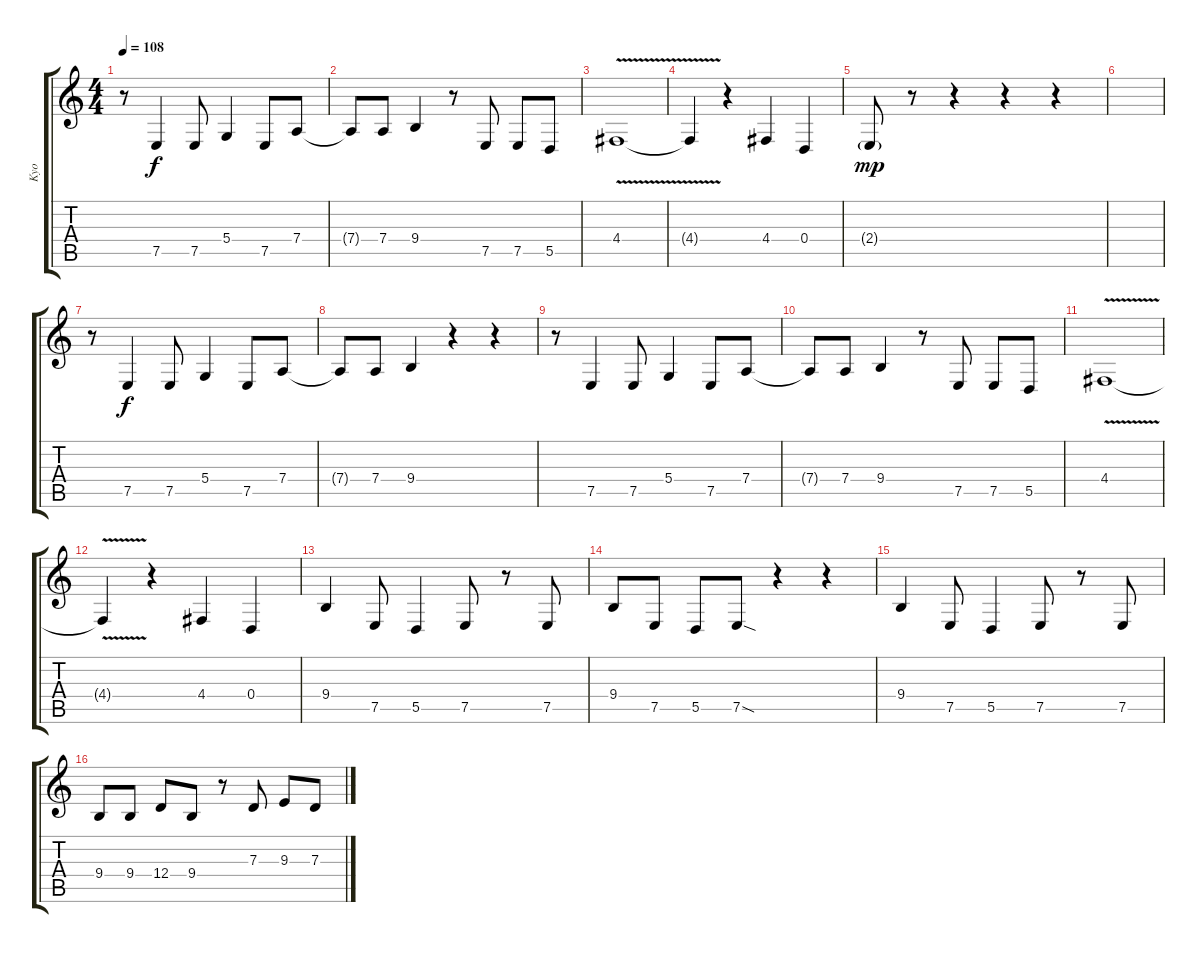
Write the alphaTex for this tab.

\track ("Kyo" "Kyo") {instrument viola}
\staff {score tabs}
\tuning (E4 B3 G3 D3 A2 E2) {hide}
\ts (4 4)
\tempo 108
\clef g2
\ks c
r.8{dy f} 7.5.4 7.5.8 5.4.4 7.5.8 7.4.8 |
7.4{t}.8 7.4.8 9.4.4 r.8 7.5.8 7.5.8 5.5.8 |
4.4{v}.1 |
4.4{t}.4 r.4 4.4.4 0.4.4 |
2.4{g}.8{dy mp} r.8 r.4 r.4 r.4 |
|
r.8 7.5.4{dy f} 7.5.8 5.4.4 7.5.8 7.4.8 |
7.4{t}.8 7.4.8 9.4.4 r.4 r.4 |
r.8 7.5.4 7.5.8 5.4.4 7.5.8 7.4.8 |
7.4{t}.8 7.4.8 9.4.4 r.8 7.5.8 7.5.8 5.5.8 |
4.4{v}.1 |
4.4{t}.4 r.4 4.4.4 0.4.4 |
9.4.4 7.5.8 5.5.4 7.5.8 r.8 7.5.8 |
9.4.8 7.5.8 5.5.8 7.5{sod}.8 r.4 r.4 |
9.4.4 7.5.8 5.5.4 7.5.8 r.8 7.5.8 |
9.4.8 9.4.8 12.4.8 9.4.8 r.8 7.3.8 9.3.8 7.3.8
